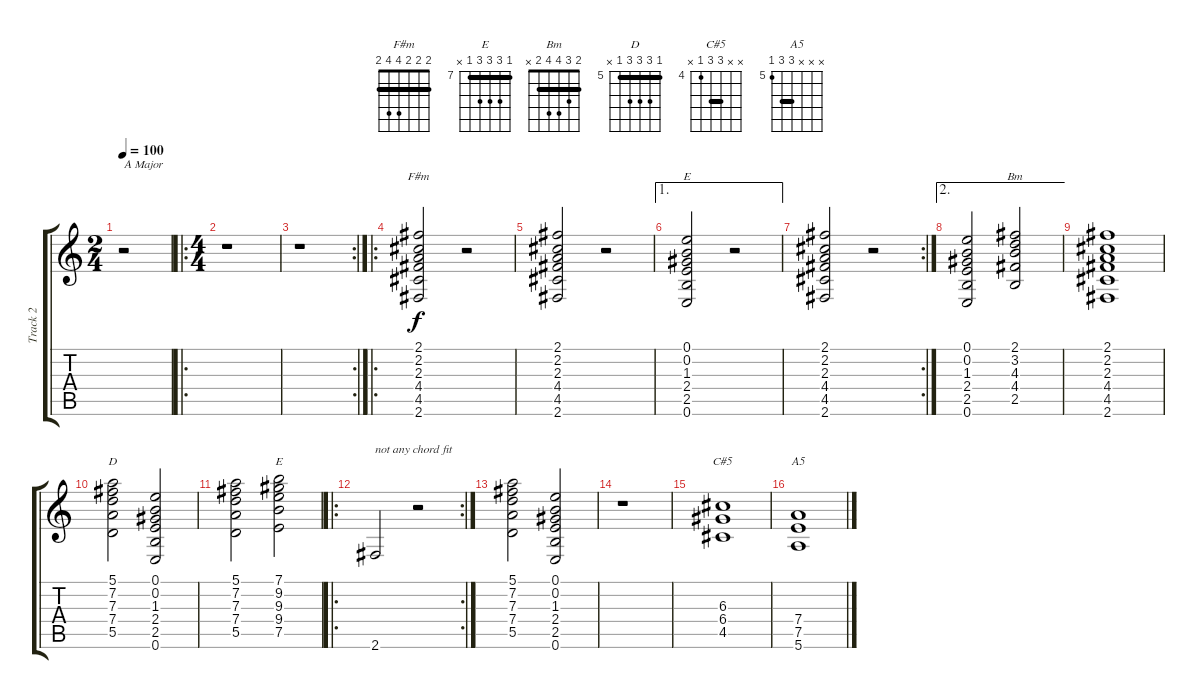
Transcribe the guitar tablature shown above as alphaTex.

\track ("Track 2" "Track 2") {instrument electricguitarclean}
\staff {score tabs}
\tuning (E4 B3 G3 D3 A2 E2) {hide}
\chord ("F#m" 2 2 2 4 4 2) {barre 2}
\chord ("E" 0 0 1 2 2 0)
\chord ("Bm" 2 3 4 4 2 x) {barre 2}
\chord ("D" 5 7 7 7 5 x) {firstfret 5 barre 5}
\chord ("E" 7 9 9 9 7 x) {firstfret 7 barre 7}
\chord ("C#5" x x 6 6 4 x) {firstfret 4 barre 6}
\chord ("A5" x x x 7 7 5) {firstfret 5 barre 7}
\ts (2 4)
\tempo 100
\clef g2
\ks c
r.2{txt "A Major" dy f instrument electricguitarclean} |
\ro
\ts (4 4)
r.1 |
\rc 2
r.1 |
\ro
(2.1 2.2 2.3 4.4 4.5 2.6).2{ch "F#m"} r.2 |
(2.1 2.2 2.3 4.4 4.5 2.6).2 r.2 |
\ae 1
(0.1 0.2 1.3 2.4 2.5 0.6).2{ch "E"} r.2 |
\rc 2
(2.1 2.2 2.3 4.4 4.5 2.6).2 r.2 |
\ae 2
(0.1 0.2 1.3 2.4 2.5 0.6).2 (2.1 3.2 4.3 4.4 2.5).2{ch "Bm"} |
(2.1 2.2 2.3 4.4 4.5 2.6).1 |
(5.1 7.2 7.3 7.4 5.5).2{ch "D"} (0.1 0.2 1.3 2.4 2.5 0.6).2 |
(5.1 7.2 7.3 7.4 5.5).2 (7.1 9.2 9.3 9.4 7.5).2{ch "E"} |
\ro
\rc 2
2.6.2{txt "not any chord fit"} r.2 |
(5.1 7.2 7.3 7.4 5.5).2 (0.1 0.2 1.3 2.4 2.5 0.6).2 |
r.1{instrument distortionguitar} |
(6.3 6.4 4.5).1{ch "C#5"} |
(7.4 7.5 5.6).1{ch "A5"}
